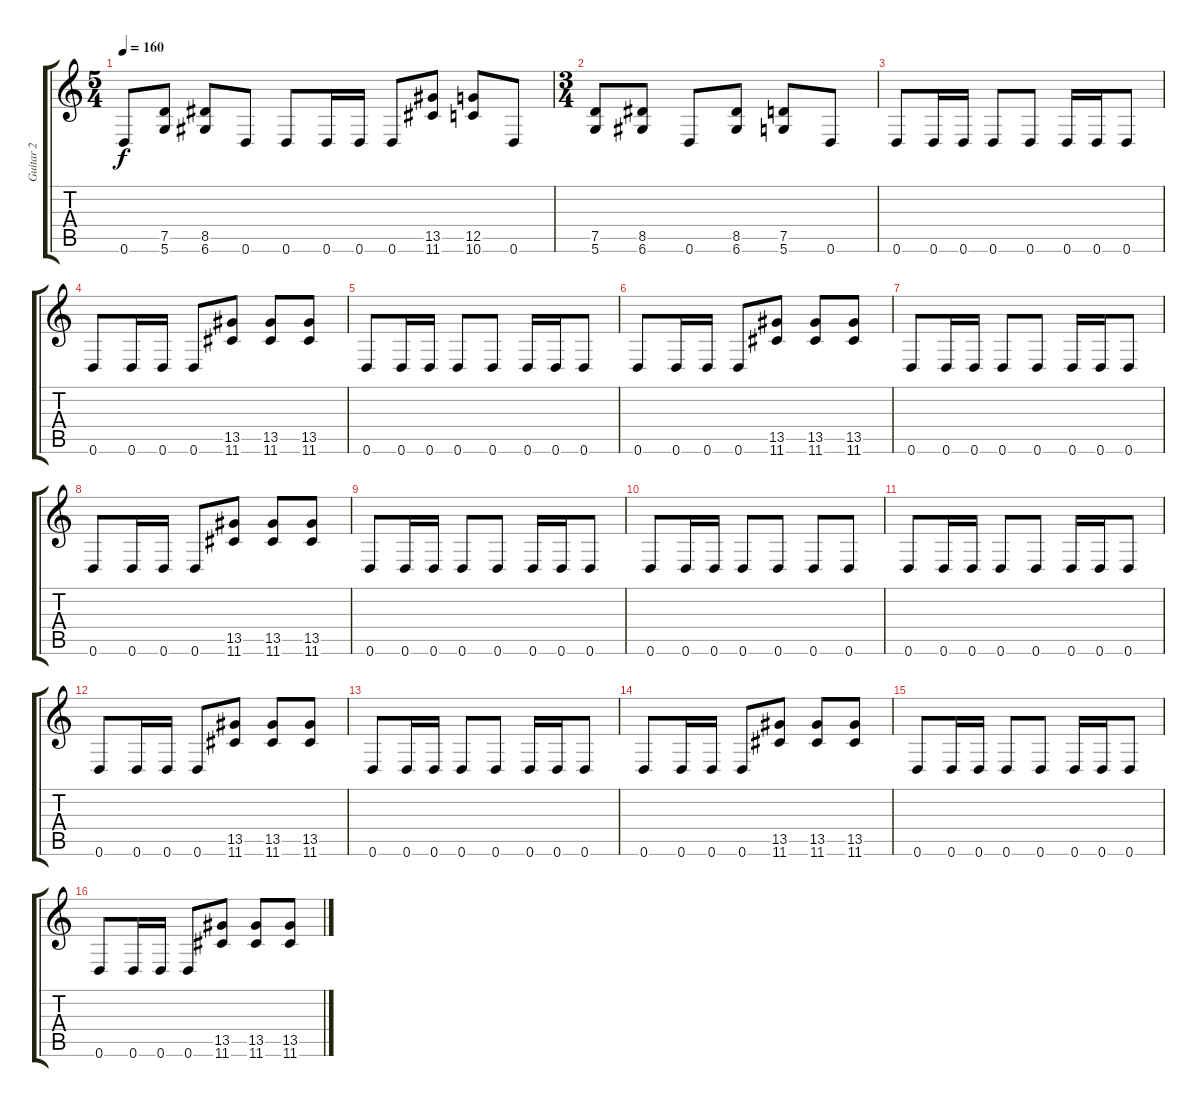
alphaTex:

\track ("Guitar 2" "Guitar 2") {instrument distortionguitar}
\staff {score tabs}
\tuning (D4 A3 F3 C3 G2 D2) {hide}
\ts (5 4)
\tempo 160
\clef g2
\ks c
0.6.8{dy f} (7.5 5.6).8 (8.5 6.6).8 0.6.8 0.6.8 0.6.16 0.6.16 0.6.8 (13.5 11.6).8 (12.5 10.6).8 0.6.8 |
\ts (3 4)
(7.5 5.6).8 (8.5 6.6).8 0.6.8 (8.5 6.6).8 (7.5 5.6).8 0.6.8 |
0.6.8 0.6.16 0.6.16 0.6.8 0.6.8 0.6.16 0.6.16 0.6.8 |
0.6.8 0.6.16 0.6.16 0.6.8 (13.5 11.6).8 (13.5 11.6).8 (13.5 11.6).8 |
0.6.8 0.6.16 0.6.16 0.6.8 0.6.8 0.6.16 0.6.16 0.6.8 |
0.6.8 0.6.16 0.6.16 0.6.8 (13.5 11.6).8 (13.5 11.6).8 (13.5 11.6).8 |
0.6.8 0.6.16 0.6.16 0.6.8 0.6.8 0.6.16 0.6.16 0.6.8 |
0.6.8 0.6.16 0.6.16 0.6.8 (13.5 11.6).8 (13.5 11.6).8 (13.5 11.6).8 |
0.6.8 0.6.16 0.6.16 0.6.8 0.6.8 0.6.16 0.6.16 0.6.8 |
0.6.8 0.6.16 0.6.16 0.6.8 0.6.8 0.6.8 0.6.8 |
0.6.8 0.6.16 0.6.16 0.6.8 0.6.8 0.6.16 0.6.16 0.6.8 |
0.6.8 0.6.16 0.6.16 0.6.8 (13.5 11.6).8 (13.5 11.6).8 (13.5 11.6).8 |
0.6.8 0.6.16 0.6.16 0.6.8 0.6.8 0.6.16 0.6.16 0.6.8 |
0.6.8 0.6.16 0.6.16 0.6.8 (13.5 11.6).8 (13.5 11.6).8 (13.5 11.6).8 |
0.6.8 0.6.16 0.6.16 0.6.8 0.6.8 0.6.16 0.6.16 0.6.8 |
0.6.8 0.6.16 0.6.16 0.6.8 (13.5 11.6).8 (13.5 11.6).8 (13.5 11.6).8
